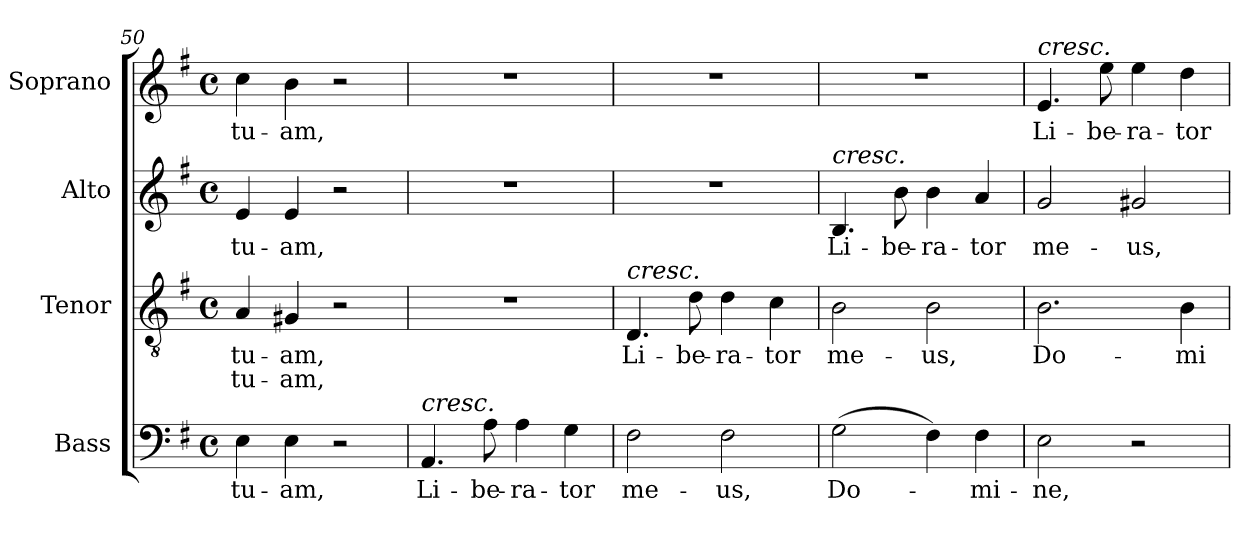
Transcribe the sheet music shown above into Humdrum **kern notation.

**kern	**text	**kern	**text	**text	**kern	**text	**kern	**text
*part4	*part4	*part3	*part3	*part3	*part2	*part2	*part1	*part1
*staff4	*staff4	*staff3	*staff3	*staff3	*staff2	*staff2	*staff1	*staff1
*I"Bass	*	*I"Tenor	*	*	*I"Alto	*	*I"Soprano	*
*I'B.	*	*I'T.	*	*	*I'A.	*	*I'S.	*
*clefF4	*	*clefGv2	*	*	*clefG2	*	*clefG2	*
*	*	*ITrd7c12	*	*	*	*	*	*
*k[f#]	*	*k[f#]	*	*	*k[f#]	*	*k[f#]	*
*G:	*	*G:	*	*	*G:	*	*G:	*
*M4/4	*	*M4/4	*	*	*M4/4	*	*M4/4	*
*met(c)	*	*met(c)	*	*	*met(c)	*	*met(c)	*
=50	=50	=50	=50	=50	=50	=50	=50	=50
!	!LO:LY:b:color=#000000	!	!	!	!	!	!	!
!	!	!	!LO:LY:b:color=#000000	!LO:LY:b:color=#000000	!	!	!	!
!	!	!	!	!	!	!LO:LY:b:color=#000000	!	!
!	!	!	!	!	!	!	!	!LO:LY:b:color=#000000
4Ei\	tu-	4AAi/	tu-	-tu-	4ei/	tu-	4cci\	tu-
!	!LO:LY:b:color=#000000	!	!	!	!	!	!	!
!	!	!	!LO:LY:b:color=#000000	!LO:LY:b:color=#000000	!	!	!	!
!	!	!	!	!	!	!LO:LY:b:color=#000000	!	!
!	!	!	!	!	!	!	!	!LO:LY:b:color=#000000
4Ei\	-am,	4GG#Xi/	-am,	am,	4ei/	-am,	4bi\	-am,
2r	.	2r	.	.	2r	.	2r	.
=51	=51	=51	=51	=51	=51	=51	=51	=51
!LO:TX:a:i:t=cresc.	!	!	!	!	!	!	!	!
!	!LO:LY:b:color=#000000	!	!	!	!	!	!	!
4.AAi/	Li-	1r	.	.	1r	.	1r	.
!	!LO:LY:b:color=#000000	!	!	!	!	!	!	!
8Ai\	-be-	.	.	.	.	.	.	.
!	!LO:LY:b:color=#000000	!	!	!	!	!	!	!
4Ai\	-ra-	.	.	.	.	.	.	.
!	!LO:LY:b:color=#000000	!	!	!	!	!	!	!
4Gi\	-tor	.	.	.	.	.	.	.
!!LO:PB:g=z
=52	=52	=52	=52	=52	=52	=52	=52	=52
!	!LO:LY:b:color=#000000	!	!	!	!	!	!	!
!	!	!LO:TX:a:i:t=cresc.	!	!	!	!	!	!
!	!	!	!LO:LY:b:color=#000000	!	!	!	!	!
2F#i\	me-	4.DDi/	Li-	.	1r	.	1r	.
!	!	!	!LO:LY:b:color=#000000	!	!	!	!	!
.	.	8Di\	-be-	.	.	.	.	.
!	!LO:LY:b:color=#000000	!	!	!	!	!	!	!
!	!	!	!LO:LY:b:color=#000000	!	!	!	!	!
2F#i\	-us,	4Di\	-ra-	.	.	.	.	.
!	!	!	!LO:LY:b:color=#000000	!	!	!	!	!
.	.	4Ci\	-tor	.	.	.	.	.
=53	=53	=53	=53	=53	=53	=53	=53	=53
!	!LO:LY:b:color=#000000	!	!	!	!	!	!	!
!	!	!	!LO:LY:b:color=#000000	!	!	!	!	!
!	!	!	!	!	!LO:TX:a:i:t=cresc.	!	!	!
!	!	!	!	!	!	!LO:LY:b:color=#000000	!	!
(2Gi\	Do-	2BBi\	me-	.	4.Bi/	Li-	1r	.
!	!	!	!	!	!	!LO:LY:b:color=#000000	!	!
.	.	.	.	.	8bi\	-be-	.	.
!	!	!	!LO:LY:b:color=#000000	!	!	!	!	!
!	!	!	!	!	!	!LO:LY:b:color=#000000	!	!
4F#i\)	.	2BBi\	-us,	.	4bi\	-ra-	.	.
!	!LO:LY:b:color=#000000	!	!	!	!	!	!	!
!	!	!	!	!	!	!LO:LY:b:color=#000000	!	!
4F#i\	-mi-	.	.	.	4ai/	-tor	.	.
=54	=54	=54	=54	=54	=54	=54	=54	=54
!	!LO:LY:b:color=#000000	!	!	!	!	!	!	!
!	!	!	!LO:LY:b:color=#000000	!	!	!	!	!
!	!	!	!	!	!	!LO:LY:b:color=#000000	!	!
!	!	!	!	!	!	!	!LO:TX:a:i:t=cresc.	!
!	!	!	!	!	!	!	!	!LO:LY:b:color=#000000
2Ei\	-ne,	2.BBi\	Do-	.	2gi/	me-	4.ei/	Li-
!	!	!	!	!	!	!	!	!LO:LY:b:color=#000000
.	.	.	.	.	.	.	8eei\	-be-
!	!	!	!	!	!	!LO:LY:b:color=#000000	!	!
!	!	!	!	!	!	!	!	!LO:LY:b:color=#000000
2r	.	.	.	.	2g#Xi/	-us,	4eei\	-ra-
!	!	!	!LO:LY:b:color=#000000	!	!	!	!	!
!	!	!	!	!	!	!	!	!LO:LY:b:color=#000000
.	.	4BBi\	-mi-	.	.	.	4ddi\	-tor
=	=	=	=	=	=	=	=	=
*-	*-	*-	*-	*-	*-	*-	*-	*-
